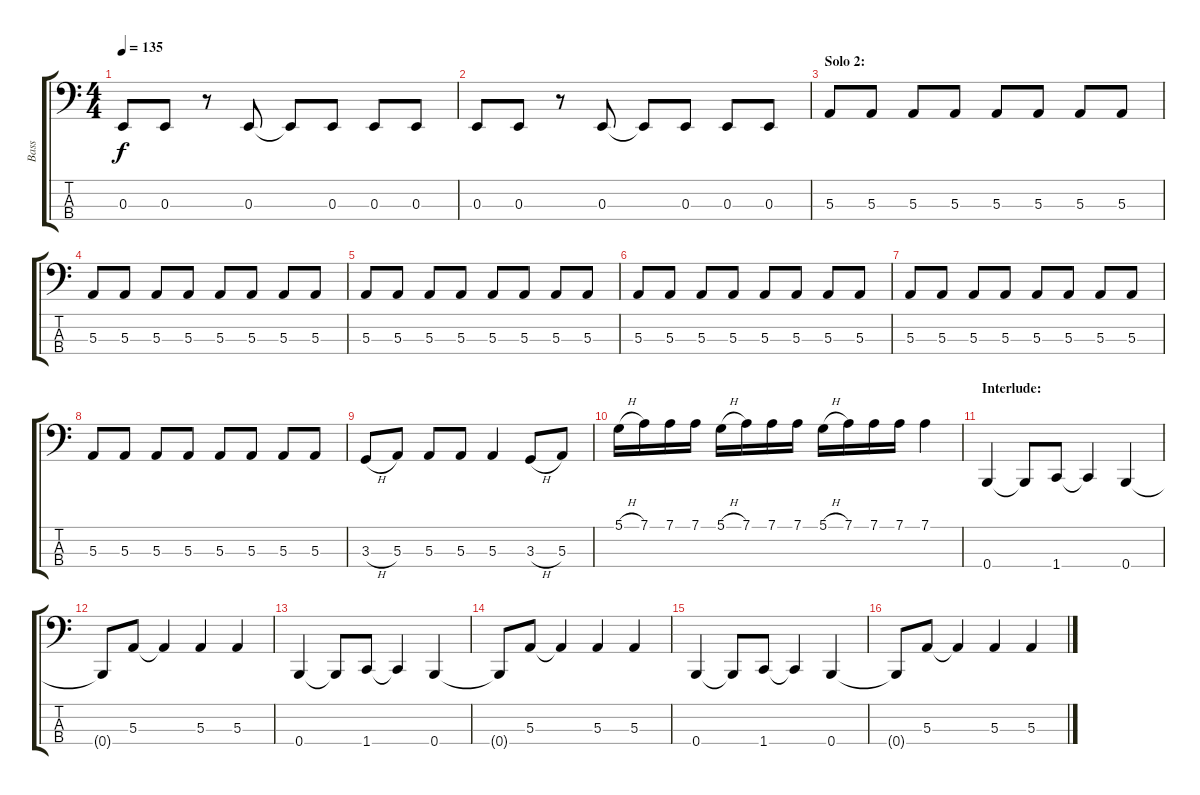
\track ("Bass" "Bass") {instrument slapbass2}
\staff {score tabs}
\tuning (D2 A1 E1 B0) {hide}
\ts (4 4)
\tempo 135
\clef f4
\ks c
0.3.8{dy f} 0.3.8 r.8 0.3.8 0.3{t}.8 0.3.8 0.3.8 0.3.8 |
0.3.8 0.3.8 r.8 0.3.8 0.3{t}.8 0.3.8 0.3.8 0.3.8 |
\section ("" "Solo 2:")
5.3.8 5.3.8 5.3.8 5.3.8 5.3.8 5.3.8 5.3.8 5.3.8 |
5.3.8 5.3.8 5.3.8 5.3.8 5.3.8 5.3.8 5.3.8 5.3.8 |
5.3.8 5.3.8 5.3.8 5.3.8 5.3.8 5.3.8 5.3.8 5.3.8 |
5.3.8 5.3.8 5.3.8 5.3.8 5.3.8 5.3.8 5.3.8 5.3.8 |
5.3.8 5.3.8 5.3.8 5.3.8 5.3.8 5.3.8 5.3.8 5.3.8 |
5.3.8 5.3.8 5.3.8 5.3.8 5.3.8 5.3.8 5.3.8 5.3.8 |
3.3{h}.8 5.3.8 5.3.8 5.3.8 5.3.4 3.3{h}.8 5.3.8 |
5.1{h}.16 7.1.16 7.1.16 7.1.16 5.1{h}.16 7.1.16 7.1.16 7.1.16 5.1{h}.16 7.1.16 7.1.16 7.1.16 7.1.4 |
\section ("" "Interlude:")
0.4.4 0.4{t}.8 1.4.8 1.4{t}.4 0.4.4 |
0.4{t}.8 5.3.8 5.3{t}.4 5.3.4 5.3.4 |
0.4.4 0.4{t}.8 1.4.8 1.4{t}.4 0.4.4 |
0.4{t}.8 5.3.8 5.3{t}.4 5.3.4 5.3.4 |
0.4.4 0.4{t}.8 1.4.8 1.4{t}.4 0.4.4 |
0.4{t}.8 5.3.8 5.3{t}.4 5.3.4 5.3.4
